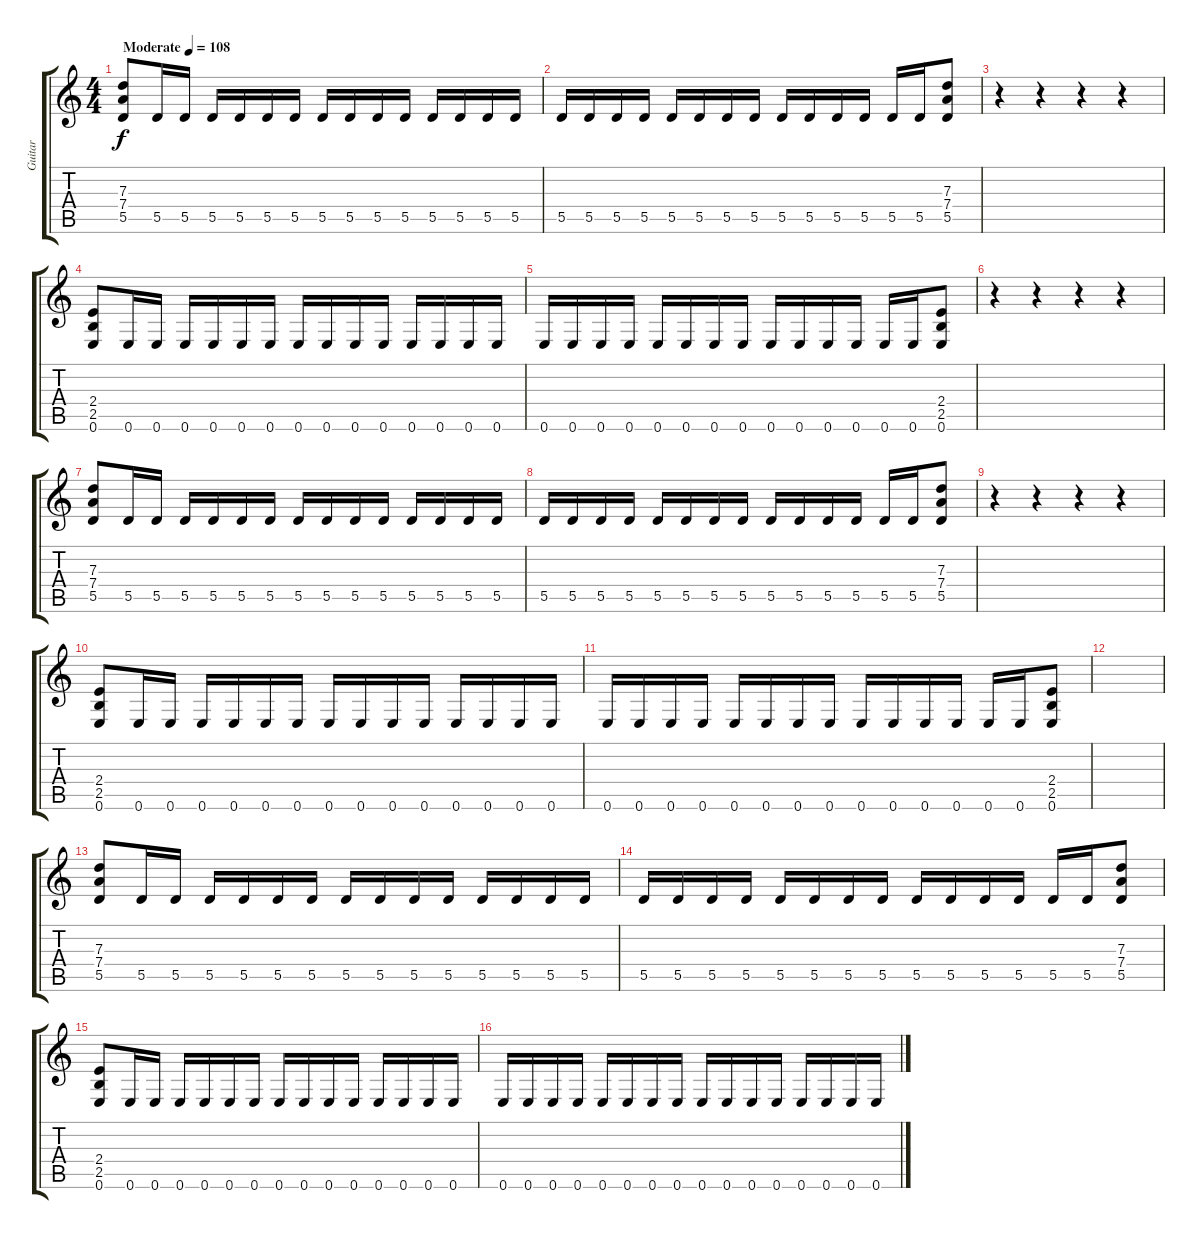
\track ("Guitar" "Guitar") {instrument distortionguitar}
\staff {score tabs}
\tuning (E4 B3 G3 D3 A2 E2) {hide}
\ts (4 4)
\tempo (108 "Moderate")
\clef g2
\ks c
(7.3 7.4 5.5).8{dy f instrument distortionguitar} 5.5.16 5.5.16 5.5.16 5.5.16 5.5.16 5.5.16 5.5.16 5.5.16 5.5.16 5.5.16 5.5.16 5.5.16 5.5.16 5.5.16 |
5.5.16 5.5.16 5.5.16 5.5.16 5.5.16 5.5.16 5.5.16 5.5.16 5.5.16 5.5.16 5.5.16 5.5.16 5.5.16 5.5.16 (7.3 7.4 5.5).8 |
r.4 r.4 r.4 r.4 |
(2.4 2.5 0.6).8 0.6.16 0.6.16 0.6.16 0.6.16 0.6.16 0.6.16 0.6.16 0.6.16 0.6.16 0.6.16 0.6.16 0.6.16 0.6.16 0.6.16 |
0.6.16 0.6.16 0.6.16 0.6.16 0.6.16 0.6.16 0.6.16 0.6.16 0.6.16 0.6.16 0.6.16 0.6.16 0.6.16 0.6.16 (2.4 2.5 0.6).8 |
r.4 r.4 r.4 r.4 |
(7.3 7.4 5.5).8 5.5.16 5.5.16 5.5.16 5.5.16 5.5.16 5.5.16 5.5.16 5.5.16 5.5.16 5.5.16 5.5.16 5.5.16 5.5.16 5.5.16 |
5.5.16 5.5.16 5.5.16 5.5.16 5.5.16 5.5.16 5.5.16 5.5.16 5.5.16 5.5.16 5.5.16 5.5.16 5.5.16 5.5.16 (7.3 7.4 5.5).8 |
r.4 r.4 r.4 r.4 |
(2.4 2.5 0.6).8 0.6.16 0.6.16 0.6.16 0.6.16 0.6.16 0.6.16 0.6.16 0.6.16 0.6.16 0.6.16 0.6.16 0.6.16 0.6.16 0.6.16 |
0.6.16 0.6.16 0.6.16 0.6.16 0.6.16 0.6.16 0.6.16 0.6.16 0.6.16 0.6.16 0.6.16 0.6.16 0.6.16 0.6.16 (2.4 2.5 0.6).8 |
|
(7.3 7.4 5.5).8 5.5.16 5.5.16 5.5.16 5.5.16 5.5.16 5.5.16 5.5.16 5.5.16 5.5.16 5.5.16 5.5.16 5.5.16 5.5.16 5.5.16 |
5.5.16 5.5.16 5.5.16 5.5.16 5.5.16 5.5.16 5.5.16 5.5.16 5.5.16 5.5.16 5.5.16 5.5.16 5.5.16 5.5.16 (7.3 7.4 5.5).8 |
(2.4 2.5 0.6).8 0.6.16 0.6.16 0.6.16 0.6.16 0.6.16 0.6.16 0.6.16 0.6.16 0.6.16 0.6.16 0.6.16 0.6.16 0.6.16 0.6.16 |
0.6.16 0.6.16 0.6.16 0.6.16 0.6.16 0.6.16 0.6.16 0.6.16 0.6.16 0.6.16 0.6.16 0.6.16 0.6.16 0.6.16 0.6.16 0.6.16
